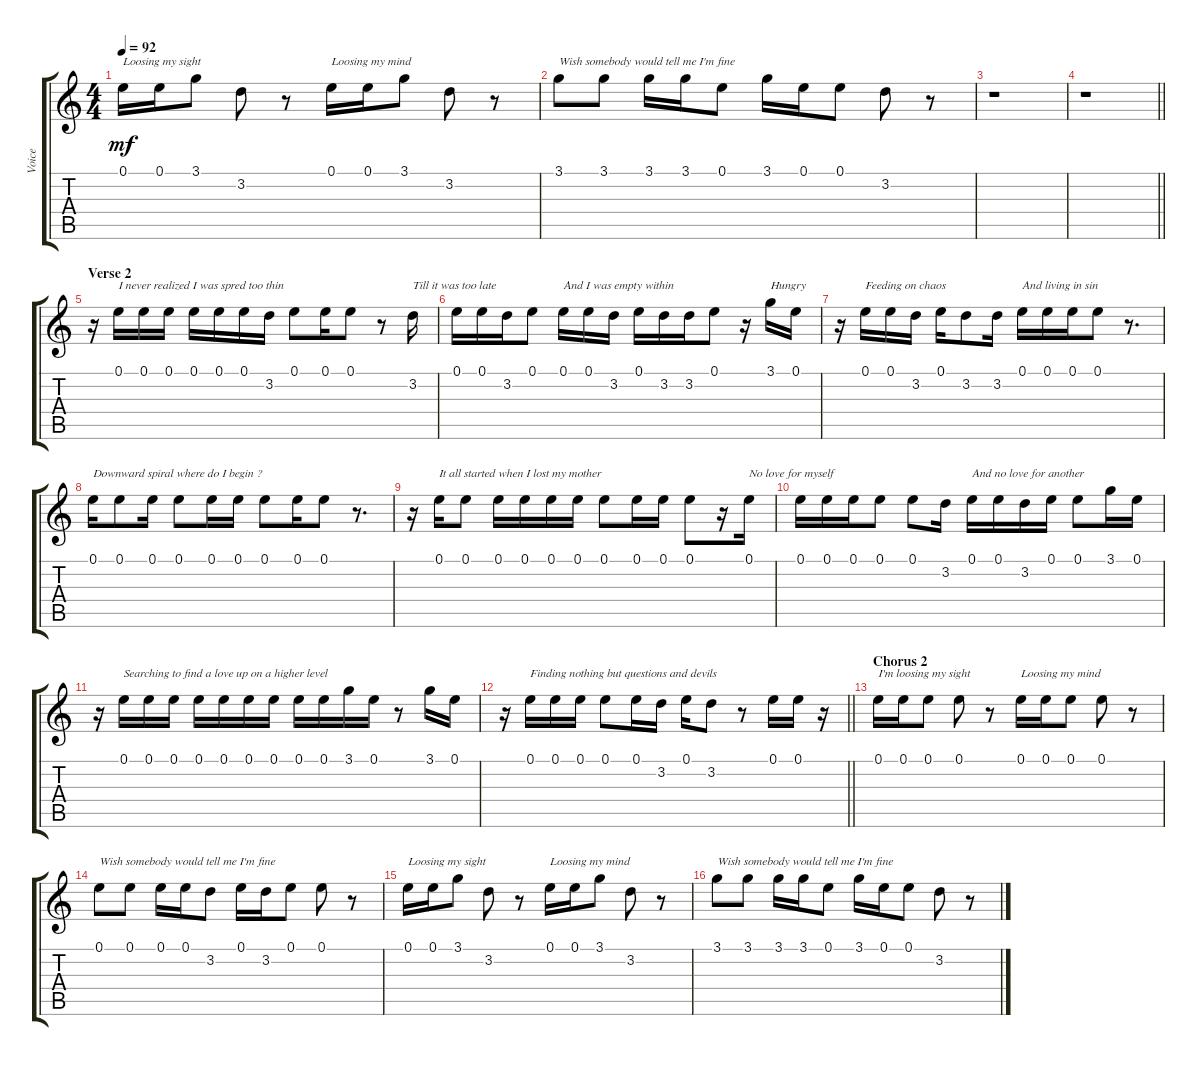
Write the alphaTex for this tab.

\track ("Voice" "Voice") {instrument fretlessbass}
\staff {score tabs}
\tuning (E4 B3 G3 D3 A2 E2) {hide}
\ts (4 4)
\tempo 92
\clef g2
\ks c
0.1.16{txt "Loosing my sight" dy mf} 0.1.16 3.1.8 3.2.8 r.8 0.1.16{txt "Loosing my mind"} 0.1.16 3.1.8 3.2.8 r.8 |
3.1.8{txt "Wish somebody would tell me I'm fine"} 3.1.8 3.1.16 3.1.16 0.1.8 3.1.16 0.1.16 0.1.8 3.2.8 r.8 |
r.1 |
\barLineRight lightlight
r.1 |
\section ("" "Verse 2")
r.16{volume 12} 0.1.16{txt "I never realized I was spred too thin"} 0.1.16 0.1.16 0.1.16 0.1.16 0.1.16 3.2.16 0.1.8 0.1.16 0.1.8 r.8 3.2.16{txt "Till it was too late"} |
0.1.16 0.1.16 3.2.16 0.1.8 0.1.16{txt "And I was empty within"} 0.1.16 3.2.16 0.1.16 3.2.16 3.2.16 0.1.8 r.16 3.1.16{txt "Hungry"} 0.1.16 |
r.16 0.1.16{txt "Feeding on chaos"} 0.1.16 3.2.16 0.1.16 3.2.8 3.2.16 0.1.16{txt "And living in sin"} 0.1.16 0.1.16 0.1.8 r.8{d} |
0.1.16{txt "Downward spiral where do I begin ?"} 0.1.8 0.1.16 0.1.8 0.1.16 0.1.16 0.1.8 0.1.16 0.1.8 r.8{d} |
r.16 0.1.16{txt "It all started when I lost my mother"} 0.1.8 0.1.16 0.1.16 0.1.16 0.1.16 0.1.8 0.1.16 0.1.16 0.1.8 r.16 0.1.16{txt "No love for myself"} |
0.1.16 0.1.16 0.1.16 0.1.8 0.1.8 3.2.16 0.1.16{txt "And no love for another"} 0.1.16 3.2.16 0.1.16 0.1.8 3.1.16 0.1.16 |
r.16 0.1.16{txt "Searching to find a love up on a higher level"} 0.1.16 0.1.16 0.1.16 0.1.16 0.1.16 0.1.16 0.1.16 0.1.16 3.1.16 0.1.16 r.8 3.1.16 0.1.16 |
\barLineRight lightlight
r.16 0.1.16{txt "Finding nothing but questions and devils"} 0.1.16 0.1.16 0.1.8 0.1.16 3.2.16{volume 14} 0.1.16 3.2.8 r.8 0.1.16 0.1.16 r.16 |
\section ("" "Chorus 2")
0.1.16{txt "I'm loosing my sight"} 0.1.16 0.1.8 0.1.8 r.8 0.1.16{txt "Loosing my mind"} 0.1.16 0.1.8 0.1.8 r.8 |
0.1.8{txt "Wish somebody would tell me I'm fine"} 0.1.8 0.1.16 0.1.16 3.2.8 0.1.16 3.2.16 0.1.8 0.1.8 r.8 |
0.1.16{txt "Loosing my sight"} 0.1.16 3.1.8 3.2.8 r.8 0.1.16{txt "Loosing my mind"} 0.1.16 3.1.8 3.2.8 r.8 |
3.1.8{txt "Wish somebody would tell me I'm fine"} 3.1.8 3.1.16 3.1.16 0.1.8 3.1.16 0.1.16 0.1.8 3.2.8 r.8
